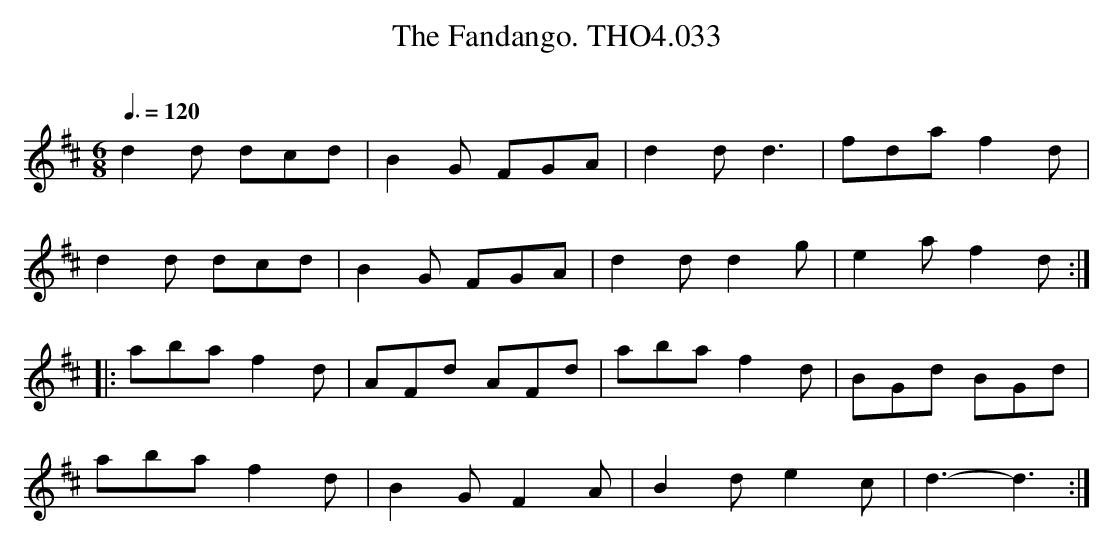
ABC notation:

X:1
T:Fandango. THO4.033, The
O:
M:6/8
L:1/8
Q:3/8=120
K:D
d2 d dcd|B2 G FGA|d2 d d3|fda f2 d|
d2 d dcd|B2 G FGA|d2 d d2 g|e2 a f2 d:|
|:aba f2 d|AFd AFd|aba f2 d|BGd BGd|
aba f2 d|B2 G F2 A|B2 d e2 c|d3-d3:|
